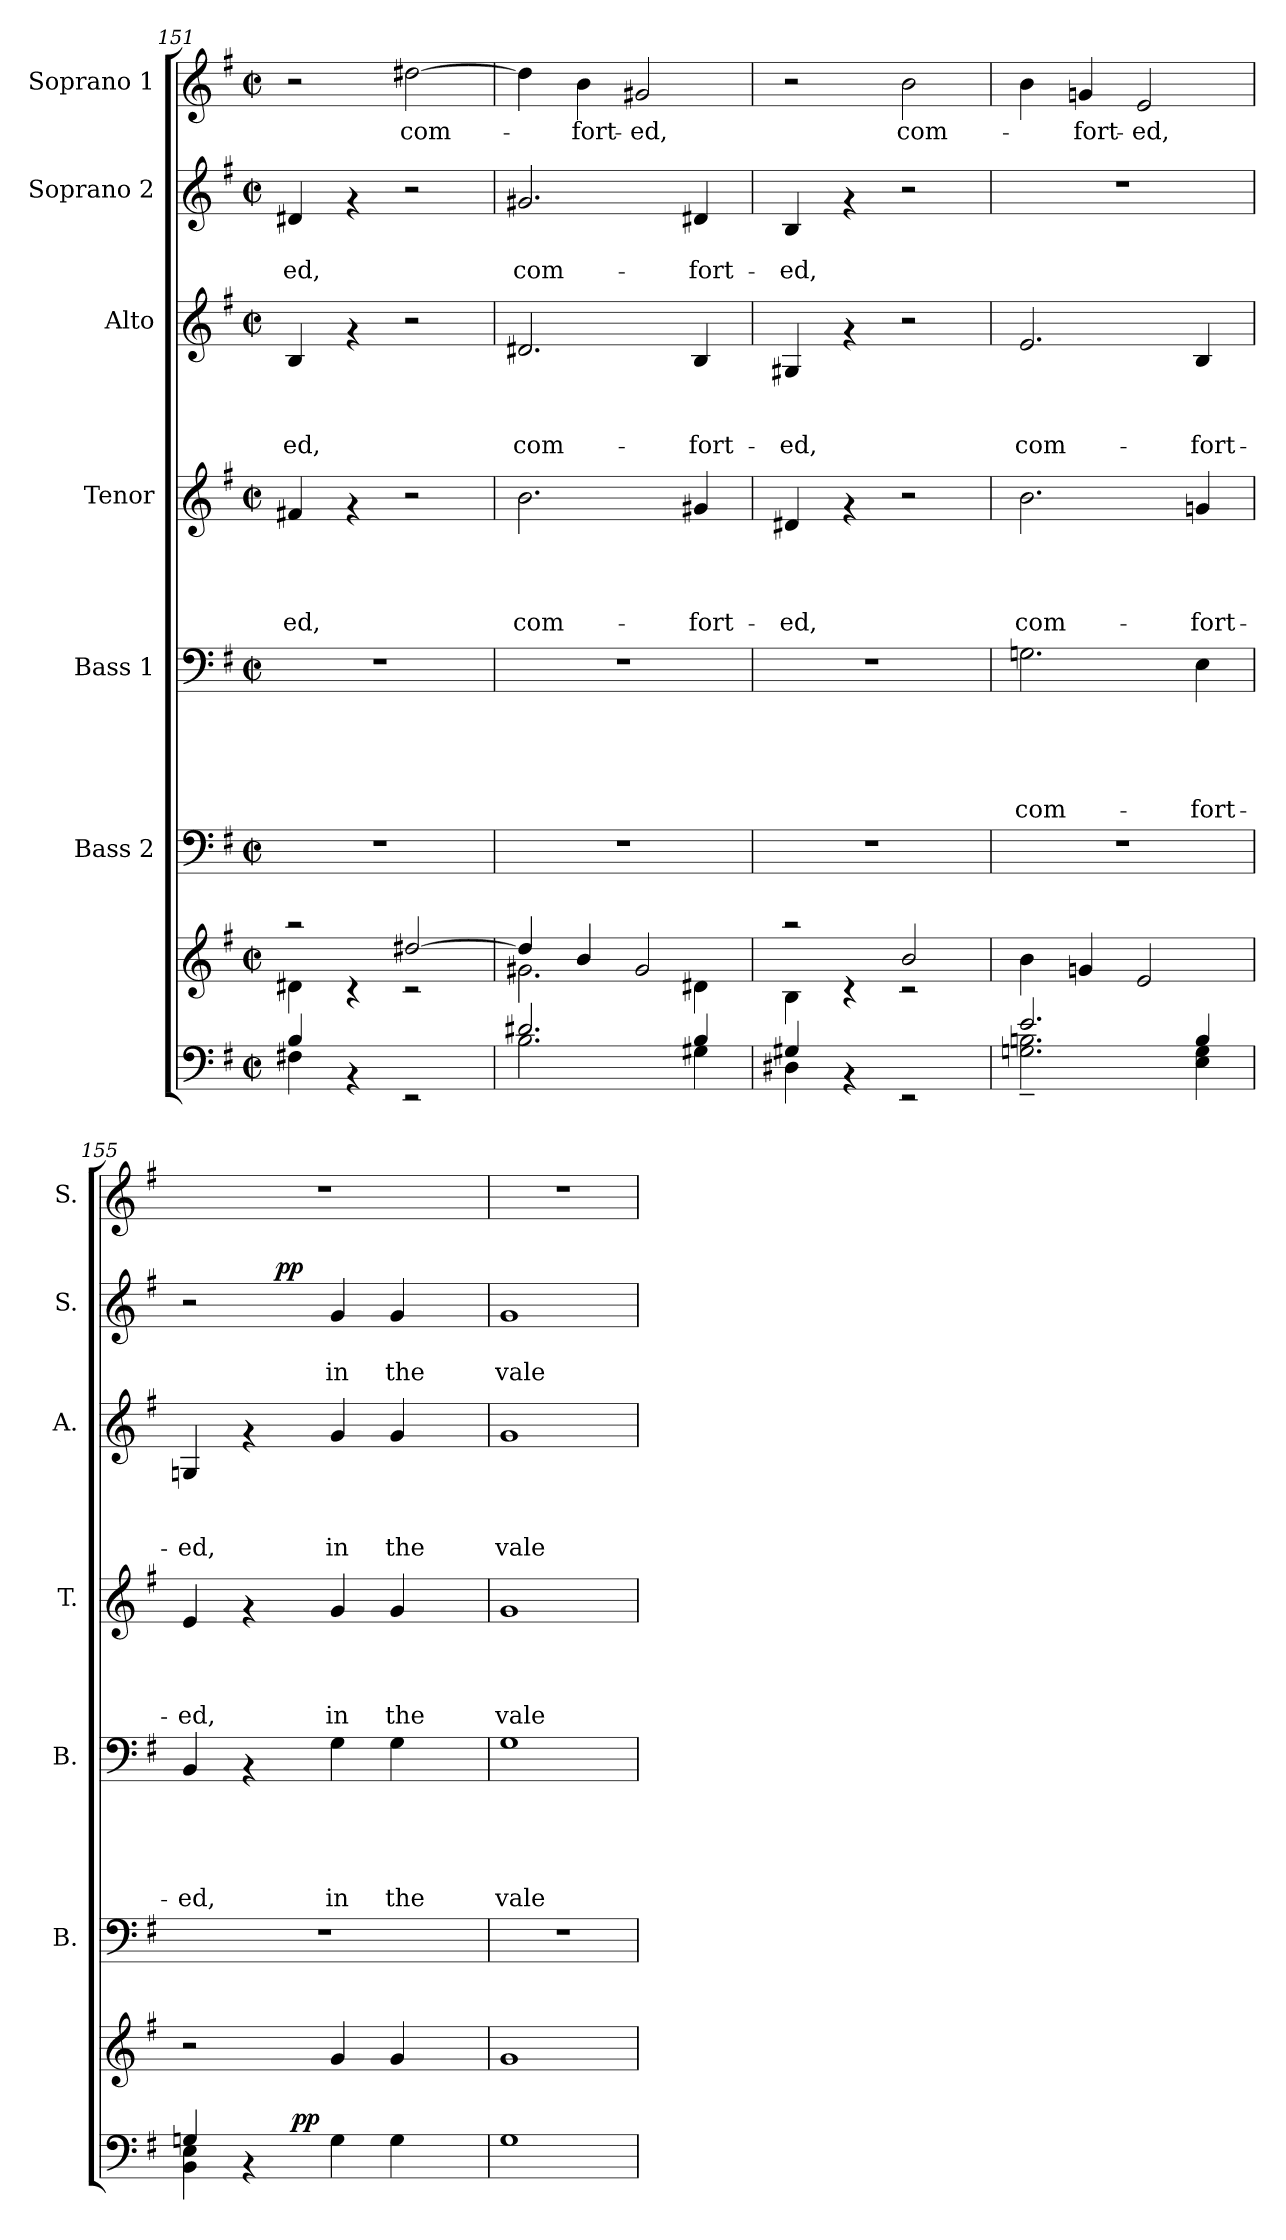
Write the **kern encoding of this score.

**kern	**dynam	**kern	**kern	**kern	**text	**text	**text	**text	**text	**kern	**text	**text	**text	**text	**kern	**text	**text	**text	**kern	**text	**text	**dynam	**kern	**text
*part8	*part8	*part7	*part6	*part5	*part5	*part5	*part5	*part5	*part5	*part4	*part4	*part4	*part4	*part4	*part3	*part3	*part3	*part3	*part2	*part2	*part2	*part2	*part1	*part1
*staff8	*staff8	*staff7	*staff6	*staff5	*staff5	*staff5	*staff5	*staff5	*staff5	*staff4	*staff4	*staff4	*staff4	*staff4	*staff3	*staff3	*staff3	*staff3	*staff2	*staff2	*staff2	*staff2	*staff1	*staff1
*	*	*	*I"Bass 2	*I"Bass 1	*	*	*	*	*	*I"Tenor	*	*	*	*	*I"Alto	*	*	*	*I"Soprano 2	*	*	*	*I"Soprano 1	*
*	*	*	*I'B.	*I'B.	*	*	*	*	*	*I'T.	*	*	*	*	*I'A.	*	*	*	*I'S.	*	*	*	*I'S.	*
*clefF4	*	*clefG2	*clefF4	*clefF4	*	*	*	*	*	*clefG2	*	*	*	*	*clefG2	*	*	*	*clefG2	*	*	*	*clefG2	*
*k[f#]	*	*k[f#]	*k[f#]	*k[f#]	*	*	*	*	*	*k[f#]	*	*	*	*	*k[f#]	*	*	*	*k[f#]	*	*	*	*k[f#]	*
*G:	*	*G:	*G:	*G:	*	*	*	*	*	*G:	*	*	*	*	*G:	*	*	*	*G:	*	*	*	*G:	*
*M2/2	*	*M2/2	*M2/2	*M2/2	*	*	*	*	*	*M2/2	*	*	*	*	*M2/2	*	*	*	*M2/2	*	*	*	*M2/2	*
*met(c|)	*	*met(c|)	*met(c|)	*met(c|)	*	*	*	*	*	*met(c|)	*	*	*	*	*met(c|)	*	*	*	*met(c|)	*	*	*	*met(c|)	*
=151	=151	=151	=151	=151	=151	=151	=151	=151	=151	=151	=151	=151	=151	=151	=151	=151	=151	=151	=151	=151	=151	=151	=151	=151
*^	*	*^	*	*	*	*	*	*	*	*	*	*	*	*	*	*	*	*	*	*	*	*	*	*
!	!	!	!	!	!	!	!	!	!	!	!	!	!	!	!	!LO:LY:b	!	!	!	!LO:LY:b	!	!	!LO:LY:b	!	!	!
4B/	4F#X\	.	2raa	4d#X\	1r	1r	.	.	.	.	.	4f#X/	.	.	.	-ed,	4B/	.	.	-ed,	4d#X/	.	-ed,	.	2r	.
4rAA	2.ryy	.	.	4rc	.	.	.	.	.	.	.	4rf	.	.	.	.	4rf	.	.	.	4rf	.	.	.	.	.
!	!	!	!	!	!	!	!	!	!	!	!	!	!	!	!	!	!	!	!	!	!	!	!	!	!	!LO:LY:b
2rEE	.	.	[>2dd#X/	2rc	.	.	.	.	.	.	.	2r	.	.	.	.	2r	.	.	.	2r	.	.	.	[>2dd#X\	com-
=152	=152	=152	=152	=152	=152	=152	=152	=152	=152	=152	=152	=152	=152	=152	=152	=152	=152	=152	=152	=152	=152	=152	=152	=152	=152	=152
!	!	!	!	!	!	!	!	!	!	!	!	!	!	!	!	!LO:LY:b	!	!	!	!LO:LY:b	!	!	!LO:LY:b	!	!	!
2.d#X/	2.B\	.	4dd#/]	2.g#X\	1r	1r	.	.	.	.	.	2.b\	.	.	.	com-	2.d#X/	.	.	com-	2.g#X/	.	com-	.	4dd#\]	.
!	!	!	!	!	!	!	!	!	!	!	!	!	!	!	!	!	!	!	!	!	!	!	!	!	!	!LO:LY:b
.	.	.	4b/	.	.	.	.	.	.	.	.	.	.	.	.	.	.	.	.	.	.	.	.	.	4b\	-fort-
!	!	!	!	!	!	!	!	!	!	!	!	!	!	!	!	!	!	!	!	!	!	!	!	!	!	!LO:LY:b
.	.	.	2g#/	.	.	.	.	.	.	.	.	.	.	.	.	.	.	.	.	.	.	.	.	.	2g#X/	-ed,
!	!	!	!	!	!	!	!	!	!	!	!	!	!	!	!	!LO:LY:b	!	!	!	!LO:LY:b	!	!	!LO:LY:b	!	!	!
4B/	4G#X\	.	.	4d#X\	.	.	.	.	.	.	.	4g#X/	.	.	.	-fort-	4B/	.	.	-fort-	4d#X/	.	-fort-	.	.	.
=153	=153	=153	=153	=153	=153	=153	=153	=153	=153	=153	=153	=153	=153	=153	=153	=153	=153	=153	=153	=153	=153	=153	=153	=153	=153	=153
!	!	!	!	!	!	!	!	!	!	!	!	!	!	!	!	!LO:LY:b	!	!	!	!LO:LY:b	!	!	!LO:LY:b	!	!	!
4G#X/	4D#X\	.	2raa	4B\	1r	1r	.	.	.	.	.	4d#X/	.	.	.	-ed,	4G#X/	.	.	-ed,	4B/	.	-ed,	.	2r	.
4rAA	2.ryy	.	.	4rc	.	.	.	.	.	.	.	4rf	.	.	.	.	4rf	.	.	.	4rf	.	.	.	.	.
!	!	!	!	!	!	!	!	!	!	!	!	!	!	!	!	!	!	!	!	!	!	!	!	!	!	!LO:LY:b
2rEE	.	.	2b/	2rc	.	.	.	.	.	.	.	2r	.	.	.	.	2r	.	.	.	2r	.	.	.	2b\	com-
!!LO:PB:g=z
=154	=154	=154	=154	=154	=154	=154	=154	=154	=154	=154	=154	=154	=154	=154	=154	=154	=154	=154	=154	=154	=154	=154	=154	=154	=154	=154
!	!	!	!	!	!	!	!	!	!	!	!LO:LY:b	!	!	!	!	!LO:LY:b	!	!	!	!LO:LY:b	!	!	!	!	!	!
*	*	*	*v	*v	*	*	*	*	*	*	*	*	*	*	*	*	*	*	*	*	*	*	*	*	*	*
2.e/	2.Gn\~> 2.Bn\~>	.	4b\	1r	2.Gn\	.	.	.	.	com-	2.b\	.	.	.	com-	2.e/	.	.	com-	1r	.	.	.	4b\	.
!	!	!	!	!	!	!	!	!	!	!	!	!	!	!	!	!	!	!	!	!	!	!	!	!	!LO:LY:b
.	.	.	4gn/	.	.	.	.	.	.	.	.	.	.	.	.	.	.	.	.	.	.	.	.	4gn/	-fort-
!	!	!	!	!	!	!	!	!	!	!	!	!	!	!	!	!	!	!	!	!	!	!	!	!	!LO:LY:b
.	.	.	2e/	.	.	.	.	.	.	.	.	.	.	.	.	.	.	.	.	.	.	.	.	2e/	-ed,
!	!	!	!	!	!	!	!	!	!	!LO:LY:b	!	!	!	!	!LO:LY:b	!	!	!	!LO:LY:b	!	!	!	!	!	!
4B/	4E\ 4G\	.	.	.	4E\	.	.	.	.	-fort-	4gn/	.	.	.	-fort-	4B/	.	.	-fort-	.	.	.	.	.	.
=155	=155	=155	=155	=155	=155	=155	=155	=155	=155	=155	=155	=155	=155	=155	=155	=155	=155	=155	=155	=155	=155	=155	=155	=155	=155
!	!	!	!	!	!	!	!	!	!	!LO:LY:b	!	!	!	!	!LO:LY:b	!	!	!	!LO:LY:b	!	!	!	!	!	!
*	*^	*	*	*	*	*	*	*	*	*	*	*	*	*	*	*	*	*	*	*^	*	*	*	*	*
4Gn/	4BB\ 4E\	4.ryy	.	2r	1r	4BB/	.	.	.	.	-ed,	4e/	.	.	.	-ed,	4Gn/	.	.	-ed,	2r	4ryy	.	.	.	1r	.
2.ryy	4rAA	.	.	.	.	4rAA	.	.	.	.	.	4rf	.	.	.	.	4rf	.	.	.	.	16.ryy	.	.	.	.	.
!	!	!	!	!	!	!	!	!	!	!	!	!	!	!	!	!	!	!	!	!	!	!	!	!	!LO:DY:a	!	!
.	.	.	.	.	.	.	.	.	.	.	.	.	.	.	.	.	.	.	.	.	.	2ryy	.	.	pp	.	.
!	!	!	!LO:DY:a	!	!	!	!	!	!	!	!	!	!	!	!	!	!	!	!	!	!	!	!	!	!	!	!
.	.	2ryy	pp	.	.	.	.	.	.	.	.	.	.	.	.	.	.	.	.	.	.	.	.	.	.	.	.
!	!	!	!	!	!	!	!	!	!	!	!LO:LY:b	!	!	!	!	!LO:LY:b	!	!	!	!LO:LY:b	!	!	!	!LO:LY:b	!	!	!
.	4G\	.	.	4g/	.	4G\	.	.	.	.	in	4g/	.	.	.	in	4g/	.	.	in	4g/	.	.	in	.	.	.
!	!	!	!	!	!	!	!	!	!	!	!LO:LY:b	!	!	!	!	!LO:LY:b	!	!	!	!LO:LY:b	!	!	!	!LO:LY:b	!	!	!
.	4G\	.	.	4g/	.	4G\	.	.	.	.	the	4g/	.	.	.	the	4g/	.	.	the	4g/	.	.	the	.	.	.
.	.	.	.	.	.	.	.	.	.	.	.	.	.	.	.	.	.	.	.	.	.	8ryy	.	.	.	.	.
.	.	8ryy	.	.	.	.	.	.	.	.	.	.	.	.	.	.	.	.	.	.	.	.	.	.	.	.	.
.	.	.	.	.	.	.	.	.	.	.	.	.	.	.	.	.	.	.	.	.	.	32ryy	.	.	.	.	.
=156	=156	=156	=156	=156	=156	=156	=156	=156	=156	=156	=156	=156	=156	=156	=156	=156	=156	=156	=156	=156	=156	=156	=156	=156	=156	=156	=156
!	!	!	!	!	!	!	!	!	!	!	!LO:LY:b	!	!	!	!	!LO:LY:b	!	!	!	!LO:LY:b	!	!	!	!LO:LY:b	!	!	!
*v	*v	*v	*	*	*	*	*	*	*	*	*	*	*	*	*	*	*	*	*	*	*v	*v	*	*	*	*	*
1G	.	1g	1r	1G	.	.	.	.	vale	1g	.	.	.	vale	1g	.	.	vale	1g	.	vale	.	1r	.
=	=	=	=	=	=	=	=	=	=	=	=	=	=	=	=	=	=	=	=	=	=	=	=	=
*-	*-	*-	*-	*-	*-	*-	*-	*-	*-	*-	*-	*-	*-	*-	*-	*-	*-	*-	*-	*-	*-	*-	*-	*-
